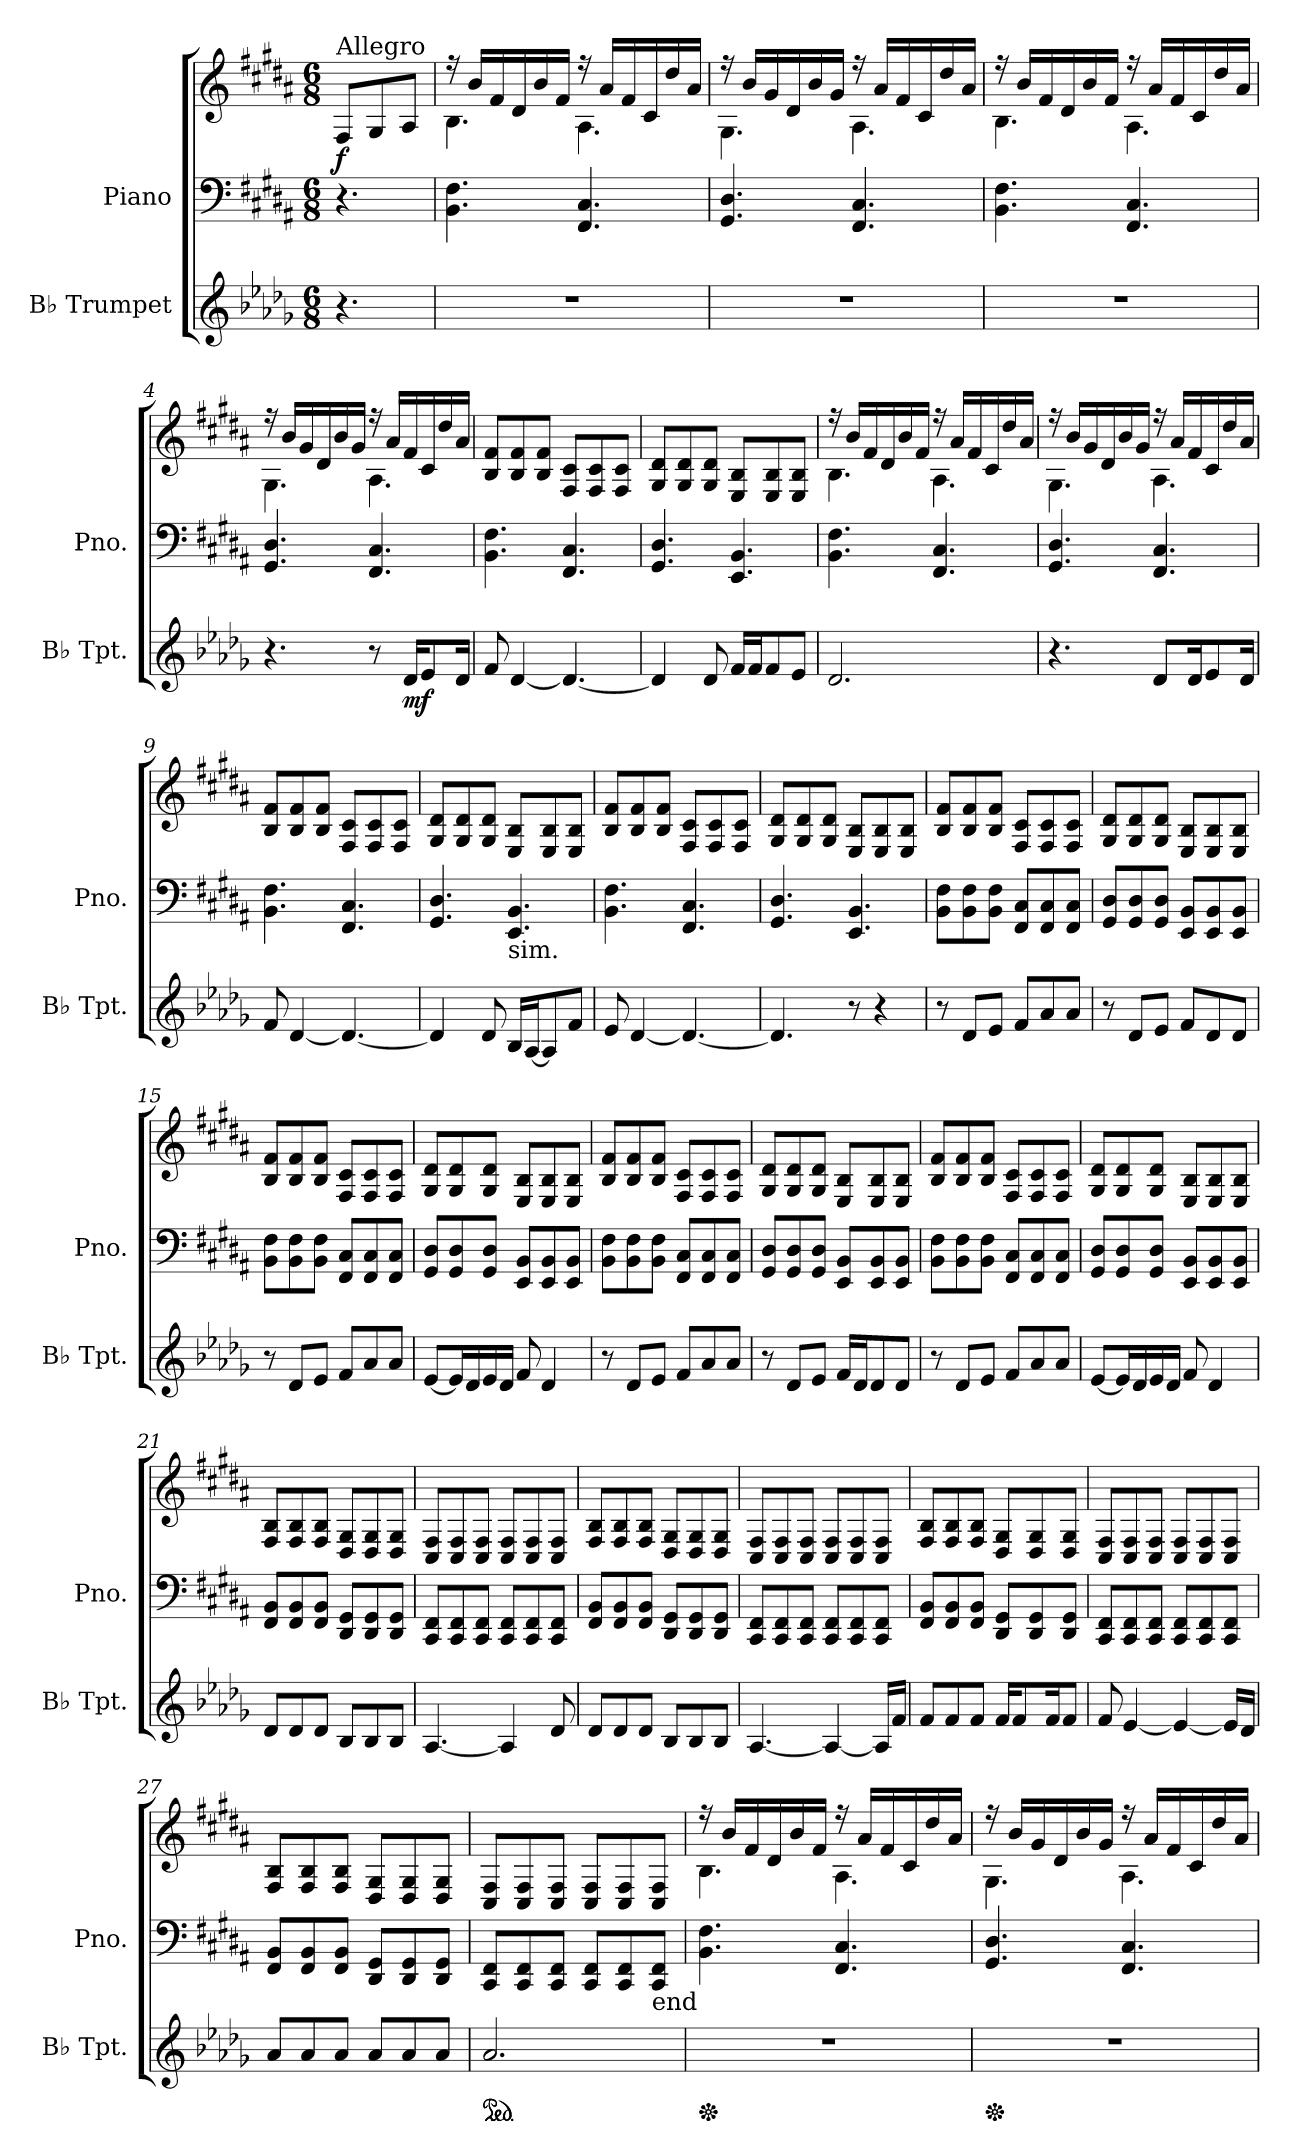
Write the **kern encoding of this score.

**kern	**dynam	**kern	**kern	**dynam
*part2	*part2	*part1	*part1	*part1
*staff3	*staff3	*staff2	*staff1	*staff1/2
*I"B♭ Trumpet	*	*I"Piano	*	*
*I'B♭ Tpt.	*	*I'Pno.	*	*
*clefG2	*	*clefF4	*clefG2	*
*ITrd1c2	*	*	*	*
*k[b-e-a-d-g-c-f-]	*	*k[f#c#g#d#a#]	*k[f#c#g#d#a#]	*
*C-:	*	*B:	*B:	*
*M6/8	*	*M6/8	*M6/8	*
=	=	=	=	=
!	!	!	!LO:TX:a:t=Allegro	!
!	!	!	!	!LO:DY:b
4.r	.	4.r	8F#/L	f
.	.	.	8G#/	.
.	.	.	8A#/J	.
=1	=1	=1	=1	=1
*	*	*	*^	*
2.r	.	4.BB\ 4.F#\	16r	4.B\	.
.	.	.	16b/LL	.	.
.	.	.	16f#/	.	.
.	.	.	16d#/	.	.
.	.	.	16b/	.	.
.	.	.	16f#/JJ	.	.
.	.	4.FF#/ 4.C#/	16r	4.A#\	.
.	.	.	16a#/LL	.	.
.	.	.	16f#/	.	.
.	.	.	16c#/	.	.
.	.	.	16dd#/	.	.
.	.	.	16a#/JJ	.	.
=2	=2	=2	=2	=2	=2
2.r	.	4.GG#/ 4.D#/	16r	4.G#\	.
.	.	.	16b/LL	.	.
.	.	.	16g#/	.	.
.	.	.	16d#/	.	.
.	.	.	16b/	.	.
.	.	.	16g#/JJ	.	.
.	.	4.FF#/ 4.C#/	16r	4.A#\	.
.	.	.	16a#/LL	.	.
.	.	.	16f#/	.	.
.	.	.	16c#/	.	.
.	.	.	16dd#/	.	.
.	.	.	16a#/JJ	.	.
!!LO:LB:g=z	!!
=3	=3	=3	=3	=3	=3
2.r	.	4.BB\ 4.F#\	16r	4.B\	.
.	.	.	16b/LL	.	.
.	.	.	16f#/	.	.
.	.	.	16d#/	.	.
.	.	.	16b/	.	.
.	.	.	16f#/JJ	.	.
.	.	4.FF#/ 4.C#/	16r	4.A#\	.
.	.	.	16a#/LL	.	.
.	.	.	16f#/	.	.
.	.	.	16c#/	.	.
.	.	.	16dd#/	.	.
.	.	.	16a#/JJ	.	.
=4	=4	=4	=4	=4	=4
4.r	.	4.GG#/ 4.D#/	16r	4.G#\	.
.	.	.	16b/LL	.	.
.	.	.	16g#/	.	.
.	.	.	16d#/	.	.
.	.	.	16b/	.	.
.	.	.	16g#/JJ	.	.
8r	.	4.FF#/ 4.C#/	16r	4.A#\	.
.	.	.	16a#/LL	.	.
!	!LO:DY:b	!	!	!	!
16c-/KL	mf	.	16f#/	.	.
8d-/	.	.	16c#/	.	.
.	.	.	16dd#/	.	.
16c-/Jk	.	.	16a#/JJ	.	.
*	*	*	*v	*v	*
=5	=5	=5	=5	=5
8e-/	.	4.BB\ 4.F#\	8B/ 8f#/L	.
[4c-/	.	.	8B/ 8f#/	.
.	.	.	8B/ 8f#/J	.
4.c-/_	.	4.FF#/ 4.C#/	8F#/ 8c#/L	.
.	.	.	8F#/ 8c#/	.
.	.	.	8F#/ 8c#/J	.
!!LO:LB:g=z
=6	=6	=6	=6	=6
4c-/]	.	4.GG#/ 4.D#/	8G#/ 8d#/L	.
.	.	.	8G#/ 8d#/	.
8c-/	.	.	8G#/ 8d#/J	.
16e-/LL	.	4.EE/ 4.BB/	8E/ 8B/L	.
16e-/J	.	.	.	.
8e-/	.	.	8E/ 8B/	.
8d-/J	.	.	8E/ 8B/J	.
=7	=7	=7	=7	=7
*	*	*	*^	*
2.c-/	.	4.BB\ 4.F#\	16r	4.B\	.
.	.	.	16b/LL	.	.
.	.	.	16f#/	.	.
.	.	.	16d#/	.	.
.	.	.	16b/	.	.
.	.	.	16f#/JJ	.	.
.	.	4.FF#/ 4.C#/	16r	4.A#\	.
.	.	.	16a#/LL	.	.
.	.	.	16f#/	.	.
.	.	.	16c#/	.	.
.	.	.	16dd#/	.	.
.	.	.	16a#/JJ	.	.
=8	=8	=8	=8	=8	=8
4.r	.	4.GG#/ 4.D#/	16r	4.G#\	.
.	.	.	16b/LL	.	.
.	.	.	16g#/	.	.
.	.	.	16d#/	.	.
.	.	.	16b/	.	.
.	.	.	16g#/JJ	.	.
8c-/L	.	4.FF#/ 4.C#/	16r	4.A#\	.
.	.	.	16a#/LL	.	.
16c-/K	.	.	16f#/	.	.
8d-/	.	.	16c#/	.	.
.	.	.	16dd#/	.	.
16c-/Jk	.	.	16a#/JJ	.	.
*	*	*	*v	*v	*
!!LO:PB:g=z
=9	=9	=9	=9	=9
8e-/	.	4.BB\ 4.F#\	8B/ 8f#/L	.
[4c-/	.	.	8B/ 8f#/	.
.	.	.	8B/ 8f#/J	.
4.c-/_	.	4.FF#/ 4.C#/	8F#/ 8c#/L	.
.	.	.	8F#/ 8c#/	.
.	.	.	8F#/ 8c#/J	.
=10	=10	=10	=10	=10
4c-/]	.	4.GG#/ 4.D#/	8G#/ 8d#/L	.
.	.	.	8G#/ 8d#/	.
8c-/	.	.	8G#/ 8d#/J	.
!	!	!LO:TX:b:t=sim.	!	!
16A-/LL	.	4.EE/ 4.BB/	8E/ 8B/L	.
[16G-/J	.	.	.	.
8G-/]	.	.	8E/ 8B/	.
8e-/J	.	.	8E/ 8B/J	.
=11	=11	=11	=11	=11
8d-/	.	4.BB\ 4.F#\	8B/ 8f#/L	.
[4c-/	.	.	8B/ 8f#/	.
.	.	.	8B/ 8f#/J	.
4.c-/_	.	4.FF#/ 4.C#/	8F#/ 8c#/L	.
.	.	.	8F#/ 8c#/	.
.	.	.	8F#/ 8c#/J	.
=12	=12	=12	=12	=12
4.c-/]	.	4.GG#/ 4.D#/	8G#/ 8d#/L	.
.	.	.	8G#/ 8d#/	.
.	.	.	8G#/ 8d#/J	.
8r	.	4.EE/ 4.BB/	8E/ 8B/L	.
4r	.	.	8E/ 8B/	.
.	.	.	8E/ 8B/J	.
=13	=13	=13	=13	=13
8r	.	8BB\ 8F#\L	8B/ 8f#/L	.
8c-/L	.	8BB\ 8F#\	8B/ 8f#/	.
8d-/J	.	8BB\ 8F#\J	8B/ 8f#/J	.
8e-/L	.	8FF#/ 8C#/L	8F#/ 8c#/L	.
8g-/	.	8FF#/ 8C#/	8F#/ 8c#/	.
8g-/J	.	8FF#/ 8C#/J	8F#/ 8c#/J	.
!!LO:LB:g=z
=14	=14	=14	=14	=14
8r	.	8GG#/ 8D#/L	8G#/ 8d#/L	.
8c-/L	.	8GG#/ 8D#/	8G#/ 8d#/	.
8d-/J	.	8GG#/ 8D#/J	8G#/ 8d#/J	.
8e-/L	.	8EE/ 8BB/L	8E/ 8B/L	.
8c-/	.	8EE/ 8BB/	8E/ 8B/	.
8c-/J	.	8EE/ 8BB/J	8E/ 8B/J	.
=15	=15	=15	=15	=15
8r	.	8BB\ 8F#\L	8B/ 8f#/L	.
8c-/L	.	8BB\ 8F#\	8B/ 8f#/	.
8d-/J	.	8BB\ 8F#\J	8B/ 8f#/J	.
8e-/L	.	8FF#/ 8C#/L	8F#/ 8c#/L	.
8g-/	.	8FF#/ 8C#/	8F#/ 8c#/	.
8g-/J	.	8FF#/ 8C#/J	8F#/ 8c#/J	.
=16	=16	=16	=16	=16
[8d-/L	.	8GG#/ 8D#/L	8G#/ 8d#/L	.
16d-/L]	.	8GG#/ 8D#/	8G#/ 8d#/	.
16c-/	.	.	.	.
16d-/	.	8GG#/ 8D#/J	8G#/ 8d#/J	.
16c-/JJ	.	.	.	.
8e-/	.	8EE/ 8BB/L	8E/ 8B/L	.
4c-/	.	8EE/ 8BB/	8E/ 8B/	.
.	.	8EE/ 8BB/J	8E/ 8B/J	.
=17	=17	=17	=17	=17
8r	.	8BB\ 8F#\L	8B/ 8f#/L	.
8c-/L	.	8BB\ 8F#\	8B/ 8f#/	.
8d-/J	.	8BB\ 8F#\J	8B/ 8f#/J	.
8e-/L	.	8FF#/ 8C#/L	8F#/ 8c#/L	.
8g-/	.	8FF#/ 8C#/	8F#/ 8c#/	.
8g-/J	.	8FF#/ 8C#/J	8F#/ 8c#/J	.
=18	=18	=18	=18	=18
8r	.	8GG#/ 8D#/L	8G#/ 8d#/L	.
8c-/L	.	8GG#/ 8D#/	8G#/ 8d#/	.
8d-/J	.	8GG#/ 8D#/J	8G#/ 8d#/J	.
16e-/LL	.	8EE/ 8BB/L	8E/ 8B/L	.
16c-/J	.	.	.	.
8c-/	.	8EE/ 8BB/	8E/ 8B/	.
8c-/J	.	8EE/ 8BB/J	8E/ 8B/J	.
!!LO:LB:g=z
=19	=19	=19	=19	=19
8r	.	8BB\ 8F#\L	8B/ 8f#/L	.
8c-/L	.	8BB\ 8F#\	8B/ 8f#/	.
8d-/J	.	8BB\ 8F#\J	8B/ 8f#/J	.
8e-/L	.	8FF#/ 8C#/L	8F#/ 8c#/L	.
8g-/	.	8FF#/ 8C#/	8F#/ 8c#/	.
8g-/J	.	8FF#/ 8C#/J	8F#/ 8c#/J	.
=20	=20	=20	=20	=20
[8d-/L	.	8GG#/ 8D#/L	8G#/ 8d#/L	.
16d-/L]	.	8GG#/ 8D#/	8G#/ 8d#/	.
16c-/	.	.	.	.
16d-/	.	8GG#/ 8D#/J	8G#/ 8d#/J	.
16c-/JJ	.	.	.	.
8e-/	.	8EE/ 8BB/L	8E/ 8B/L	.
4c-/	.	8EE/ 8BB/	8E/ 8B/	.
.	.	8EE/ 8BB/J	8E/ 8B/J	.
=21	=21	=21	=21	=21
8c-/L	.	8FF#/ 8BB/L	8F#/ 8B/L	.
8c-/	.	8FF#/ 8BB/	8F#/ 8B/	.
8c-/J	.	8FF#/ 8BB/J	8F#/ 8B/J	.
8A-/L	.	8DD#/ 8GG#/L	8D#/ 8G#/L	.
8A-/	.	8DD#/ 8GG#/	8D#/ 8G#/	.
8A-/J	.	8DD#/ 8GG#/J	8D#/ 8G#/J	.
=22	=22	=22	=22	=22
[4.G-/	.	8CC#/ 8FF#/L	8C#/ 8F#/L	.
.	.	8CC#/ 8FF#/	8C#/ 8F#/	.
.	.	8CC#/ 8FF#/J	8C#/ 8F#/J	.
4G-/]	.	8CC#/ 8FF#/L	8C#/ 8F#/L	.
.	.	8CC#/ 8FF#/	8C#/ 8F#/	.
8c-/	.	8CC#/ 8FF#/J	8C#/ 8F#/J	.
=23	=23	=23	=23	=23
8c-/L	.	8FF#/ 8BB/L	8F#/ 8B/L	.
8c-/	.	8FF#/ 8BB/	8F#/ 8B/	.
8c-/J	.	8FF#/ 8BB/J	8F#/ 8B/J	.
8A-/L	.	8DD#/ 8GG#/L	8D#/ 8G#/L	.
8A-/	.	8DD#/ 8GG#/	8D#/ 8G#/	.
8A-/J	.	8DD#/ 8GG#/J	8D#/ 8G#/J	.
!!LO:LB:g=z
=24	=24	=24	=24	=24
[4.G-/	.	8CC#/ 8FF#/L	8C#/ 8F#/L	.
.	.	8CC#/ 8FF#/	8C#/ 8F#/	.
.	.	8CC#/ 8FF#/J	8C#/ 8F#/J	.
4G-/_	.	8CC#/ 8FF#/L	8C#/ 8F#/L	.
.	.	8CC#/ 8FF#/	8C#/ 8F#/	.
16G-/LL]	.	8CC#/ 8FF#/J	8C#/ 8F#/J	.
16e-/JJ	.	.	.	.
=25	=25	=25	=25	=25
8e-/L	.	8FF#/ 8BB/L	8F#/ 8B/L	.
8e-/	.	8FF#/ 8BB/	8F#/ 8B/	.
8e-/J	.	8FF#/ 8BB/J	8F#/ 8B/J	.
16e-/KL	.	8DD#/ 8GG#/L	8D#/ 8G#/L	.
8e-/	.	.	.	.
.	.	8DD#/ 8GG#/	8D#/ 8G#/	.
16e-/K	.	.	.	.
8e-/J	.	8DD#/ 8GG#/J	8D#/ 8G#/J	.
=26	=26	=26	=26	=26
8e-/	.	8CC#/ 8FF#/L	8C#/ 8F#/L	.
[4d-/	.	8CC#/ 8FF#/	8C#/ 8F#/	.
.	.	8CC#/ 8FF#/J	8C#/ 8F#/J	.
4d-/_	.	8CC#/ 8FF#/L	8C#/ 8F#/L	.
.	.	8CC#/ 8FF#/	8C#/ 8F#/	.
16d-/LL]	.	8CC#/ 8FF#/J	8C#/ 8F#/J	.
16c-/JJ	.	.	.	.
=27	=27	=27	=27	=27
8g-/L	.	8FF#/ 8BB/L	8F#/ 8B/L	.
8g-/	.	8FF#/ 8BB/	8F#/ 8B/	.
8g-/J	.	8FF#/ 8BB/J	8F#/ 8B/J	.
8g-/L	.	8DD#/ 8GG#/L	8D#/ 8G#/L	.
8g-/	.	8DD#/ 8GG#/	8D#/ 8G#/	.
8g-/J	.	8DD#/ 8GG#/J	8D#/ 8G#/J	.
=28	=28	=28	=28	=28
*ped	*	*	*	*
*ped	*	*	*	*
2.g-/	.	8CC#/ 8FF#/L	8C#/ 8F#/L	.
.	.	8CC#/ 8FF#/	8C#/ 8F#/	.
.	.	8CC#/ 8FF#/J	8C#/ 8F#/J	.
.	.	8CC#/ 8FF#/L	8C#/ 8F#/L	.
.	.	8CC#/ 8FF#/	8C#/ 8F#/	.
!	!	!LO:TX:b:t=end	!	!
.	.	8CC#/ 8FF#/J	8C#/ 8F#/J	.
!!LO:PB:g=z
=29	=29	=29	=29	=29
*Xped	*	*	*	*
*	*	*	*^	*
2.r	.	4.BB\ 4.F#\	16r	4.B\	.
.	.	.	16b/LL	.	.
.	.	.	16f#/	.	.
.	.	.	16d#/	.	.
.	.	.	16b/	.	.
.	.	.	16f#/JJ	.	.
.	.	4.FF#/ 4.C#/	16r	4.A#\	.
.	.	.	16a#/LL	.	.
.	.	.	16f#/	.	.
.	.	.	16c#/	.	.
.	.	.	16dd#/	.	.
.	.	.	16a#/JJ	.	.
=30	=30	=30	=30	=30	=30
*Xped	*	*	*	*	*
2.r	.	4.GG#/ 4.D#/	16r	4.G#\	.
.	.	.	16b/LL	.	.
.	.	.	16g#/	.	.
.	.	.	16d#/	.	.
.	.	.	16b/	.	.
.	.	.	16g#/JJ	.	.
.	.	4.FF#/ 4.C#/	16r	4.A#\	.
.	.	.	16a#/LL	.	.
.	.	.	16f#/	.	.
.	.	.	16c#/	.	.
.	.	.	16dd#/	.	.
.	.	.	16a#/JJ	.	.
*	*	*	*v	*v	*
=	=	=	=	=
*-	*-	*-	*-	*-
